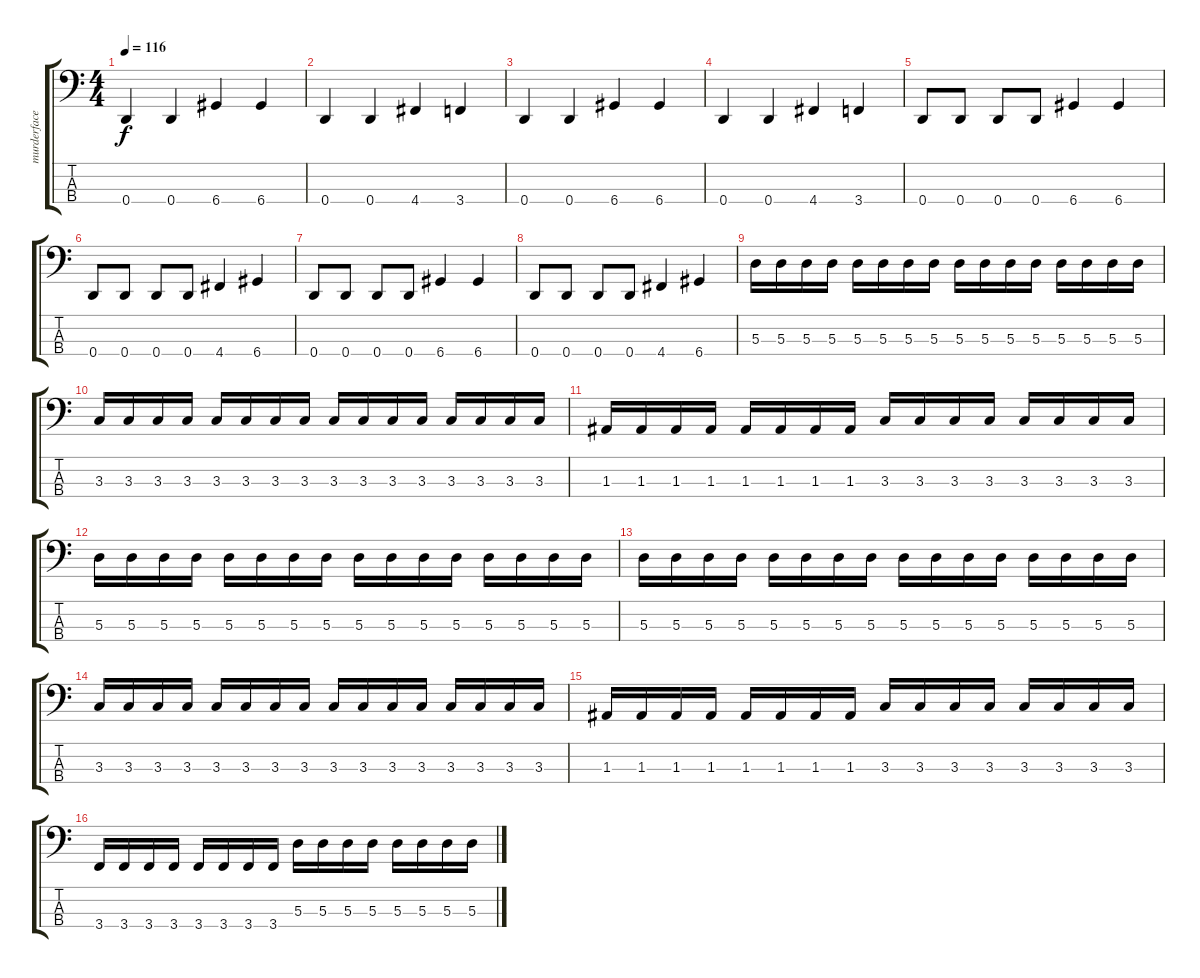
\track ("murderface" "murderface") {instrument electricbassfinger}
\staff {score tabs}
\tuning (G2 D2 A1 D1) {hide}
\ts (4 4)
\tempo 116
\clef f4
\ks c
0.4.4{dy f} 0.4.4 6.4.4 6.4.4 |
0.4.4 0.4.4 4.4.4 3.4.4 |
0.4.4 0.4.4 6.4.4 6.4.4 |
0.4.4 0.4.4 4.4.4 3.4.4 |
0.4.8 0.4.8 0.4.8 0.4.8 6.4.4 6.4.4 |
0.4.8 0.4.8 0.4.8 0.4.8 4.4.4 6.4.4 |
0.4.8 0.4.8 0.4.8 0.4.8 6.4.4 6.4.4 |
0.4.8 0.4.8 0.4.8 0.4.8 4.4.4 6.4.4 |
5.3.16 5.3.16 5.3.16 5.3.16 5.3.16 5.3.16 5.3.16 5.3.16 5.3.16 5.3.16 5.3.16 5.3.16 5.3.16 5.3.16 5.3.16 5.3.16 |
3.3.16 3.3.16 3.3.16 3.3.16 3.3.16 3.3.16 3.3.16 3.3.16 3.3.16 3.3.16 3.3.16 3.3.16 3.3.16 3.3.16 3.3.16 3.3.16 |
1.3.16 1.3.16 1.3.16 1.3.16 1.3.16 1.3.16 1.3.16 1.3.16 3.3.16 3.3.16 3.3.16 3.3.16 3.3.16 3.3.16 3.3.16 3.3.16 |
5.3.16 5.3.16 5.3.16 5.3.16 5.3.16 5.3.16 5.3.16 5.3.16 5.3.16 5.3.16 5.3.16 5.3.16 5.3.16 5.3.16 5.3.16 5.3.16 |
5.3.16 5.3.16 5.3.16 5.3.16 5.3.16 5.3.16 5.3.16 5.3.16 5.3.16 5.3.16 5.3.16 5.3.16 5.3.16 5.3.16 5.3.16 5.3.16 |
3.3.16 3.3.16 3.3.16 3.3.16 3.3.16 3.3.16 3.3.16 3.3.16 3.3.16 3.3.16 3.3.16 3.3.16 3.3.16 3.3.16 3.3.16 3.3.16 |
1.3.16 1.3.16 1.3.16 1.3.16 1.3.16 1.3.16 1.3.16 1.3.16 3.3.16 3.3.16 3.3.16 3.3.16 3.3.16 3.3.16 3.3.16 3.3.16 |
3.4.16 3.4.16 3.4.16 3.4.16 3.4.16 3.4.16 3.4.16 3.4.16 5.3.16 5.3.16 5.3.16 5.3.16 5.3.16 5.3.16 5.3.16 5.3.16
